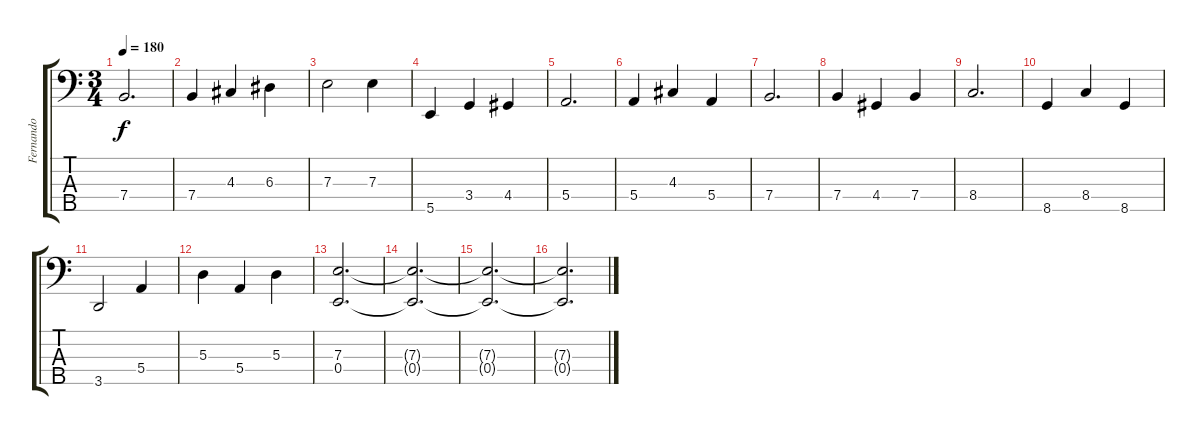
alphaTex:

\track ("Fernando" "Fernando") {instrument fretlessbass}
\staff {score tabs}
\tuning (G2 D2 A1 E1 B0) {hide}
\ts (3 4)
\tempo 180
\clef f4
\ks c
7.4.2{d dy f} |
7.4.4 4.3.4 6.3.4 |
7.3.2 7.3.4 |
5.5.4 3.4.4 4.4.4 |
5.4.2{d} |
5.4.4 4.3.4 5.4.4 |
7.4.2{d} |
7.4.4 4.4.4 7.4.4 |
8.4.2{d} |
8.5.4 8.4.4 8.5.4 |
3.5.2 5.4.4 |
5.3.4 5.4.4 5.3.4 |
(7.3 0.4).2{d} |
(7.3{t} 0.4{t}).2{d} |
(7.3{t} 0.4{t}).2{d volume 0} |
(7.3{t} 0.4{t}).2{d}
